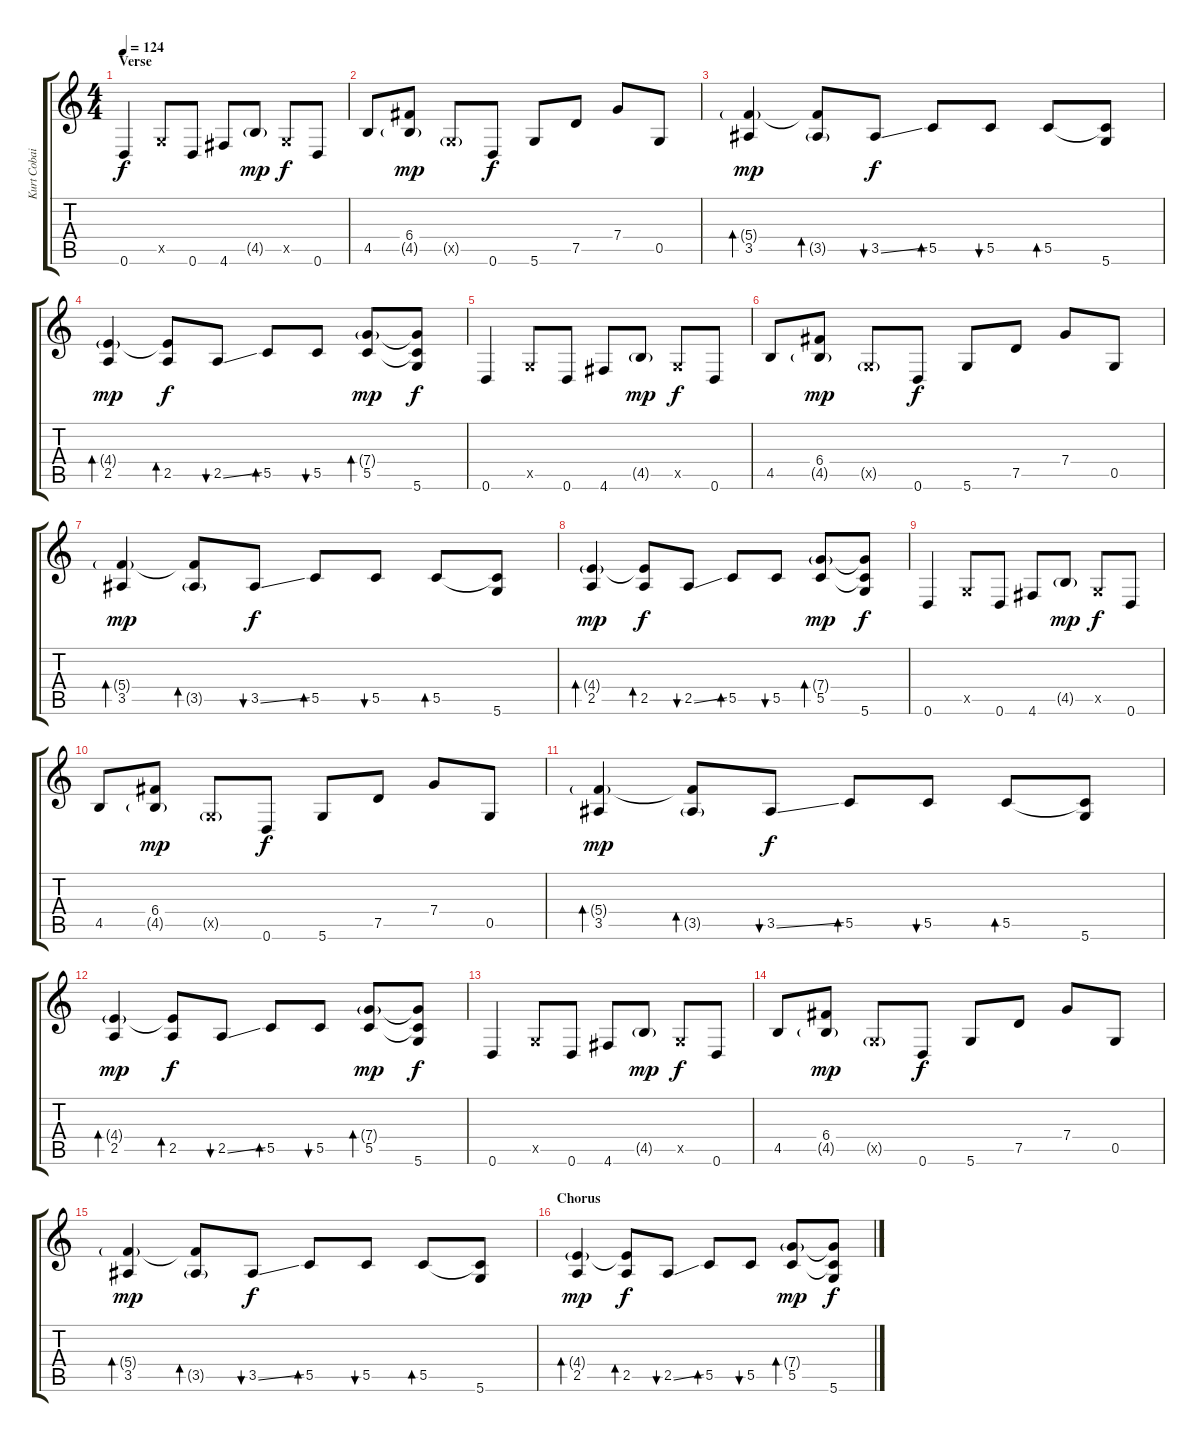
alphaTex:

\track ("Kurt Cobain" "Kurt Cobai") {instrument electricguitarmuted}
\staff {score tabs}
\tuning (D4 A3 F3 C3 G2 D2) {hide}
\ts (4 4)
\section ("" "Verse")
\tempo 124
\clef g2
\ks c
0.6.4{dy f} 0.5{x}.8 0.6.8 4.6.8 4.5{g}.8{dy mp instrument electricguitarclean} 0.5{x}.8{dy f instrument electricguitarmuted} 0.6.8 |
4.5.8 (6.4 4.5{g}).8{dy mp instrument electricguitarclean} 0.5{g x}.8{instrument electricguitarmuted} 0.6.8{dy f} 5.6.8 7.5.8 7.4.8 0.5.8 |
(5.4{g} 3.5).4{bd 120 dy mp instrument electricguitarclean} (5.4{t} 3.5{g}).8{bd 120 instrument electricguitarmuted} 3.5{ss}.8{bu 120 dy f} 5.5.8{bd 120} 5.5.8{bu 120} 5.5.8{bd 120 instrument electricguitarclean} (5.5{t} 5.6).8{instrument electricguitarmuted} |
(4.4{g} 2.5).4{bd 120 dy mp instrument electricguitarclean} (4.4{t} 2.5).8{bd 120 dy f instrument electricguitarmuted} 2.5{ss}.8{bu 120} 5.5.8{bd 120} 5.5.8{bu 120} (7.4{g} 5.5).8{bd 120 dy mp instrument electricguitarclean} (7.4{t} 5.5{t} 5.6).8{dy f instrument electricguitarmuted} |
0.6.4 0.5{x}.8 0.6.8 4.6.8 4.5{g}.8{dy mp instrument electricguitarclean} 0.5{x}.8{dy f instrument electricguitarmuted} 0.6.8 |
4.5.8 (6.4 4.5{g}).8{dy mp instrument electricguitarclean} 0.5{g x}.8{instrument electricguitarmuted} 0.6.8{dy f} 5.6.8 7.5.8 7.4.8 0.5.8 |
(5.4{g} 3.5).4{bd 120 dy mp instrument electricguitarclean} (5.4{t} 3.5{g}).8{bd 120 instrument electricguitarmuted} 3.5{ss}.8{bu 120 dy f} 5.5.8{bd 120} 5.5.8{bu 120} 5.5.8{bd 120 instrument electricguitarclean} (5.5{t} 5.6).8{instrument electricguitarmuted} |
(4.4{g} 2.5).4{bd 120 dy mp instrument electricguitarclean} (4.4{t} 2.5).8{bd 120 dy f instrument electricguitarmuted} 2.5{ss}.8{bu 120} 5.5.8{bd 120} 5.5.8{bu 120} (7.4{g} 5.5).8{bd 120 dy mp instrument electricguitarclean} (7.4{t} 5.5{t} 5.6).8{dy f instrument electricguitarmuted} |
0.6.4 0.5{x}.8 0.6.8 4.6.8 4.5{g}.8{dy mp instrument electricguitarclean} 0.5{x}.8{dy f instrument electricguitarmuted} 0.6.8 |
4.5.8 (6.4 4.5{g}).8{dy mp instrument electricguitarclean} 0.5{g x}.8{instrument electricguitarmuted} 0.6.8{dy f} 5.6.8 7.5.8 7.4.8 0.5.8 |
(5.4{g} 3.5).4{bd 120 dy mp instrument electricguitarclean} (5.4{t} 3.5{g}).8{bd 120 instrument electricguitarmuted} 3.5{ss}.8{bu 120 dy f} 5.5.8{bd 120} 5.5.8{bu 120} 5.5.8{bd 120 instrument electricguitarclean} (5.5{t} 5.6).8{instrument electricguitarmuted} |
(4.4{g} 2.5).4{bd 120 dy mp instrument electricguitarclean} (4.4{t} 2.5).8{bd 120 dy f instrument electricguitarmuted} 2.5{ss}.8{bu 120} 5.5.8{bd 120} 5.5.8{bu 120} (7.4{g} 5.5).8{bd 120 dy mp instrument electricguitarclean} (7.4{t} 5.5{t} 5.6).8{dy f instrument electricguitarmuted} |
0.6.4 0.5{x}.8 0.6.8 4.6.8 4.5{g}.8{dy mp instrument electricguitarclean} 0.5{x}.8{dy f instrument electricguitarmuted} 0.6.8 |
4.5.8 (6.4 4.5{g}).8{dy mp instrument electricguitarclean} 0.5{g x}.8{instrument electricguitarmuted} 0.6.8{dy f} 5.6.8 7.5.8 7.4.8 0.5.8 |
(5.4{g} 3.5).4{bd 120 dy mp instrument electricguitarclean} (5.4{t} 3.5{g}).8{bd 120 instrument electricguitarmuted} 3.5{ss}.8{bu 120 dy f} 5.5.8{bd 120} 5.5.8{bu 120} 5.5.8{bd 120 instrument electricguitarclean} (5.5{t} 5.6).8{instrument electricguitarmuted} |
\section ("" "Chorus")
(4.4{g} 2.5).4{bd 120 dy mp instrument electricguitarclean} (4.4{t} 2.5).8{bd 120 dy f instrument electricguitarmuted} 2.5{ss}.8{bu 120} 5.5.8{bd 120} 5.5.8{bu 120} (7.4{g} 5.5).8{bd 120 dy mp instrument electricguitarclean} (7.4{t} 5.5{t} 5.6).8{dy f instrument electricguitarmuted}
